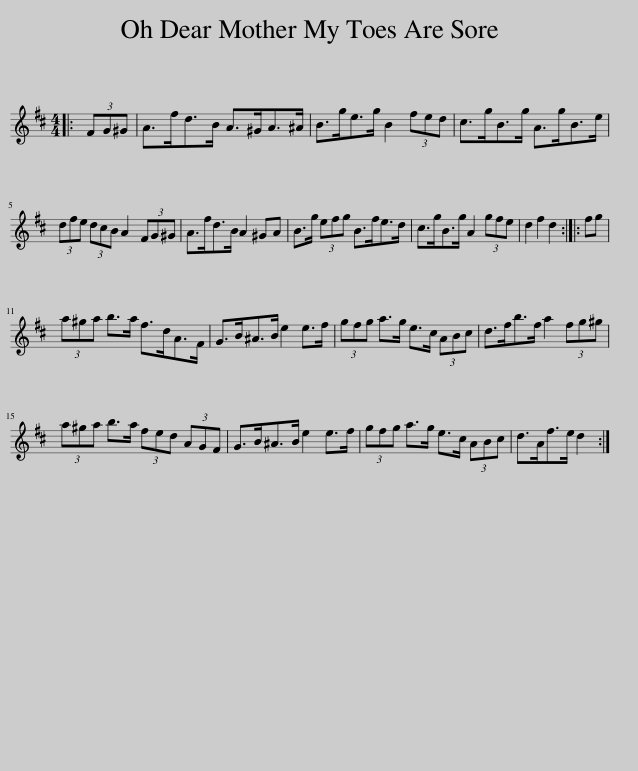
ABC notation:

X:1
L:1/8
M:4/4
I:linebreak $
K:D
V:1 treble
V:1
|: (3FG^G | A>fd>B A>^GA>^A | B>ge>g B2 (3fed | c>gB>g A>gB>e |$ (3dfe (3dcB A2 (3FG^G | %5
 A>fd>B A2 ^GA | B>g (3efg B>fe>d | c>gB>g A2 (3gfe | d2 f2 d2 :: fg |$ %10
 (3a^ga b>a f>dA>F | G>B^A>B e2 e>f | (3gfg a>g e>c (3ABc | d>fb>f a2 (3fg^g |$ (3a^ga b>a (3fed (3AGF | %15
 G>B^A>B e2 e>f | (3gfg a>g e>c (3ABc | d>Af>e d2 :| %18
